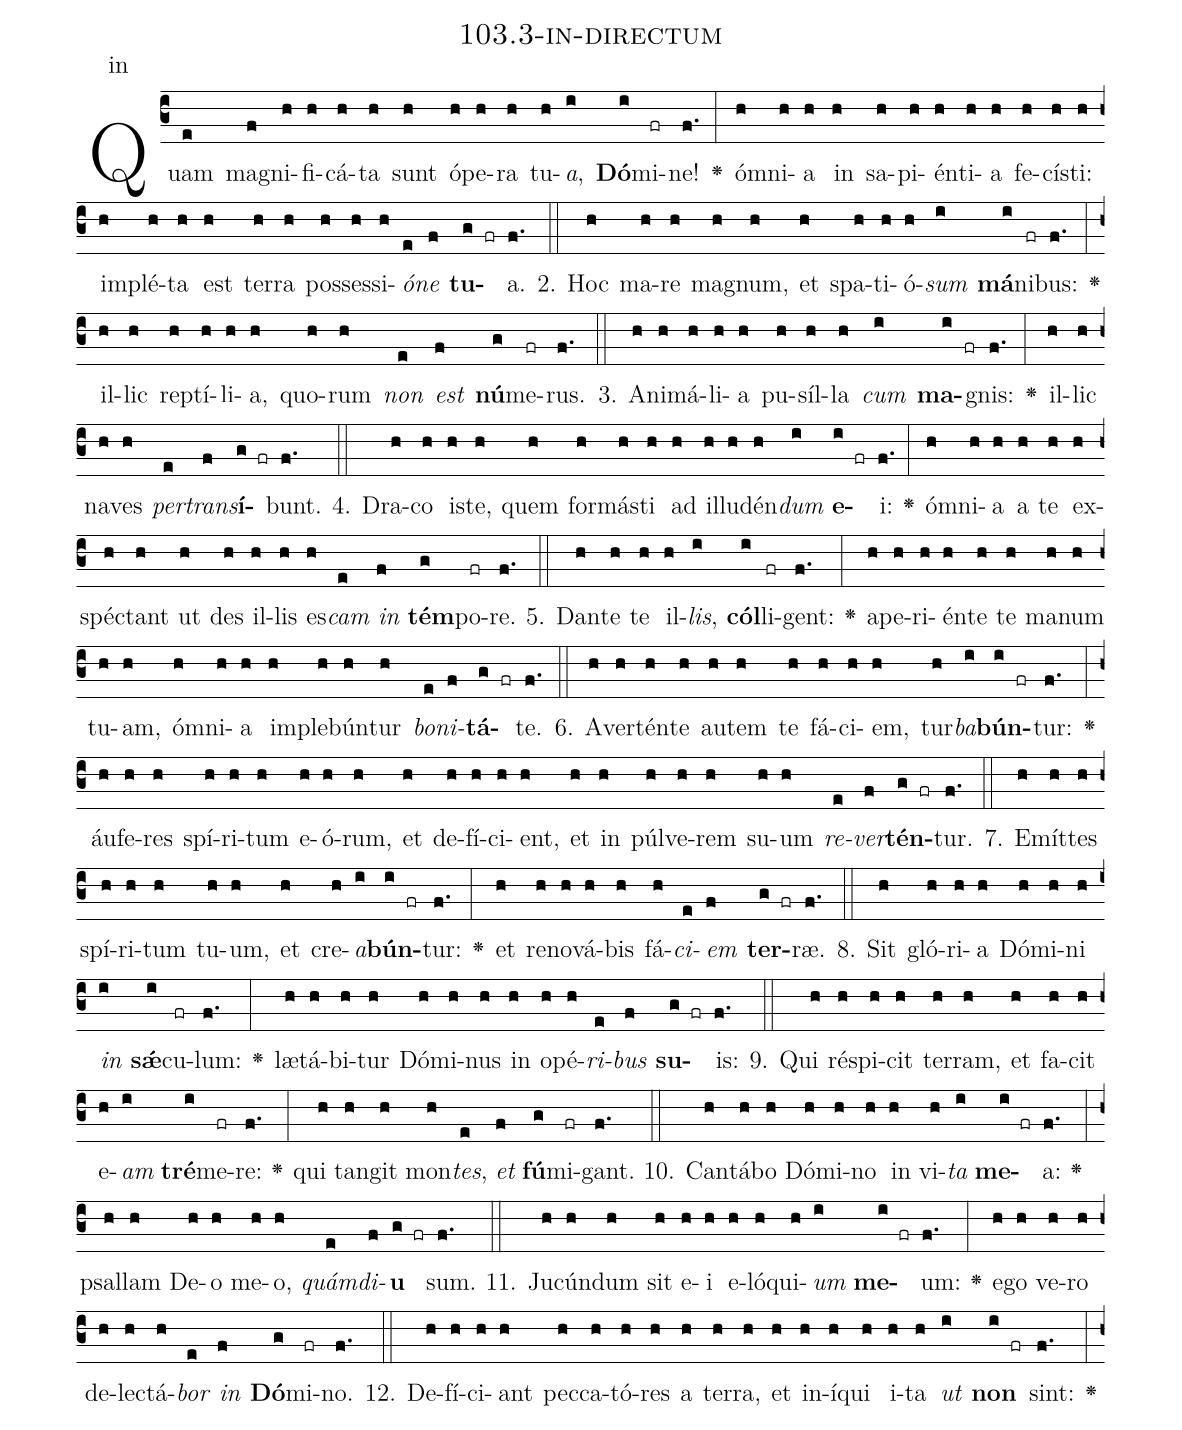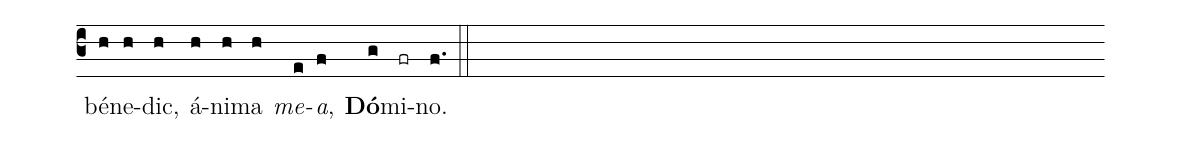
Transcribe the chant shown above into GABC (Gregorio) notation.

name: 103.3-in-directum;
annotation: in;
%%
(c3)Quam(e) ma(f)gni(h)fi(h)cá(h)ta(h) sunt(h) ó(h)pe(h)ra(h) tu(h)<i>a</i>,(i) <b>Dó</b>(i)mi(fr)ne!(f.) <v>\greheightstar</v>(:) óm(h)ni(h)a(h) in(h) sa(h)pi(h)én(h)ti(h)a(h) fe(h)cís(h)ti:(h) im(h)plé(h)ta(h) est(h) ter(h)ra(h) pos(h)ses(h)si(h)<i>ó</i>(e)<i>ne</i>(f) <b>tu</b>(g fr)a.(f.) (::)
2. Hoc(h) ma(h)re(h) ma(h)gnum,(h) et(h) spa(h)ti(h)ó(h)<i>sum</i>(i) <b>má</b>(i)ni(fr)bus:(f.) <v>\greheightstar</v>(:) il(h)lic(h) rep(h)tí(h)li(h)a,(h) quo(h)rum(h) <i>non</i>(e) <i>est</i>(f) <b>nú</b>(g)me(fr)rus.(f.) (::)
3. A(h)ni(h)má(h)li(h)a(h) pu(h)síl(h)la(h) <i>cum</i>(i) <b>ma</b>(i fr)gnis:(f.) <v>\greheightstar</v>(:) il(h)lic(h) na(h)ves(h) <i>per</i>(e)<i>trans</i>(f)<b>í</b>(g fr)bunt.(f.) (::)
4. Dra(h)co(h) is(h)te,(h) quem(h) for(h)más(h)ti(h) ad(h) il(h)lu(h)dén(h)<i>dum</i>(i) <b>e</b>(i fr)i:(f.) <v>\greheightstar</v>(:) óm(h)ni(h)a(h) a(h) te(h) ex(h)spéc(h)tant(h) ut(h) des(h) il(h)lis(h) es(h)<i>cam</i>(e) <i>in</i>(f) <b>tém</b>(g)po(fr)re.(f.) (::)
5. Dan(h)te(h) te(h) il(h)<i>lis</i>,(i) <b>cól</b>(i)li(fr)gent:(f.) <v>\greheightstar</v>(:) a(h)pe(h)ri(h)én(h)te(h) te(h) ma(h)num(h) tu(h)am,(h) óm(h)ni(h)a(h) im(h)ple(h)bún(h)tur(h) <i>bo</i>(e)<i>ni</i>(f)<b>tá</b>(g fr)te.(f.) (::)
6. A(h)ver(h)tén(h)te(h) au(h)tem(h) te(h) fá(h)ci(h)em,(h) tur(h)<i>ba</i>(i)<b>bún</b>(i fr)tur:(f.) <v>\greheightstar</v>(:) áu(h)fe(h)res(h) spí(h)ri(h)tum(h) e(h)ó(h)rum,(h) et(h) de(h)fí(h)ci(h)ent,(h) et(h) in(h) púl(h)ve(h)rem(h) su(h)um(h) <i>re</i>(e)<i>ver</i>(f)<b>tén</b>(g fr)tur.(f.) (::)
7. E(h)mít(h)tes(h) spí(h)ri(h)tum(h) tu(h)um,(h) et(h) cre(h)<i>a</i>(i)<b>bún</b>(i fr)tur:(f.) <v>\greheightstar</v>(:) et(h) re(h)no(h)vá(h)bis(h) fá(h)<i>ci</i>(e)<i>em</i>(f) <b>ter</b>(g fr)ræ.(f.) (::)
8. Sit(h) gló(h)ri(h)a(h) Dó(h)mi(h)ni(h) <i>in</i>(i) <b>sǽ</b>(i)cu(fr)lum:(f.) <v>\greheightstar</v>(:) læ(h)tá(h)bi(h)tur(h) Dó(h)mi(h)nus(h) in(h) o(h)pé(h)<i>ri</i>(e)<i>bus</i>(f) <b>su</b>(g fr)is:(f.) (::)
9. Qui(h) ré(h)spi(h)cit(h) ter(h)ram,(h) et(h) fa(h)cit(h) e(h)<i>am</i>(i) <b>tré</b>(i)me(fr)re:(f.) <v>\greheightstar</v>(:) qui(h) tan(h)git(h) mon(h)<i>tes</i>,(e) <i>et</i>(f) <b>fú</b>(g)mi(fr)gant.(f.) (::)
10. Can(h)tá(h)bo(h) Dó(h)mi(h)no(h) in(h) vi(h)<i>ta</i>(i) <b>me</b>(i fr)a:(f.) <v>\greheightstar</v>(:) psal(h)lam(h) De(h)o(h) me(h)o,(h) <i>quám</i>(e)<i>di</i>(f)<b>u</b>(g fr) sum.(f.) (::)
11. Ju(h)cún(h)dum(h) sit(h) e(h)i(h) e(h)ló(h)qui(h)<i>um</i>(i) <b>me</b>(i fr)um:(f.) <v>\greheightstar</v>(:) e(h)go(h) ve(h)ro(h) de(h)lec(h)tá(h)<i>bor</i>(e) <i>in</i>(f) <b>Dó</b>(g)mi(fr)no.(f.) (::)
12. De(h)fí(h)ci(h)ant(h) pec(h)ca(h)tó(h)res(h) a(h) ter(h)ra,(h) et(h) in(h)í(h)qui(h) i(h)ta(h) <i>ut</i>(i) <b>non</b>(i fr) sint:(f.) <v>\greheightstar</v>(:) bé(h)ne(h)dic,(h) á(h)ni(h)ma(h) <i>me</i>(e)<i>a</i>,(f) <b>Dó</b>(g)mi(fr)no.(f.) (::)
